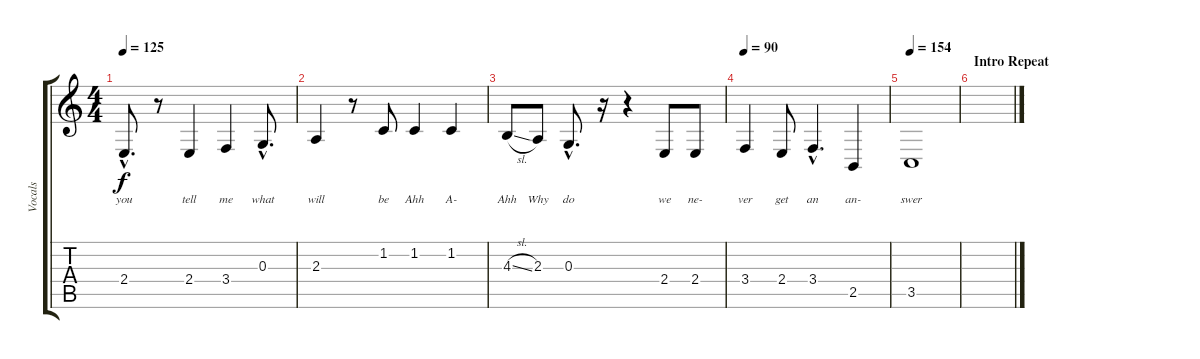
\track ("Vocals" "Vocals") {instrument tenorsax}
\staff {score tabs}
\tuning (E4 B3 G3 D3 A2 E2) {hide}
\ts (4 4)
\tempo 125
\clef g2
\ks c
2.4{hac}.8{d lyrics (0 "you") lyrics (1 "") lyrics (2 "") lyrics (3 "") lyrics (4 "") dy f} r.8 2.4.4{lyrics (0 "tell") lyrics (1 "") lyrics (2 "") lyrics (3 "") lyrics (4 "")} 3.4.4{lyrics (0 "me") lyrics (1 "") lyrics (2 "") lyrics (3 "") lyrics (4 "")} 0.3{hac}.8{d lyrics (0 "what") lyrics (1 "") lyrics (2 "") lyrics (3 "") lyrics (4 "")} |
2.3.4{lyrics (0 "will") lyrics (1 "") lyrics (2 "") lyrics (3 "") lyrics (4 "")} r.8 1.2.8{lyrics (0 "be") lyrics (1 "") lyrics (2 "") lyrics (3 "") lyrics (4 "")} 1.2.4{lyrics (0 "Ahh") lyrics (1 "") lyrics (2 "") lyrics (3 "") lyrics (4 "")} 1.2.4{lyrics (0 "A-") lyrics (1 "") lyrics (2 "") lyrics (3 "") lyrics (4 "")} |
4.3{sl}.8{lyrics (0 "Ahh") lyrics (1 "") lyrics (2 "") lyrics (3 "") lyrics (4 "")} 2.3.8{lyrics (0 "Why") lyrics (1 "") lyrics (2 "") lyrics (3 "") lyrics (4 "")} 0.3{hac}.8{d lyrics (0 "do") lyrics (1 "") lyrics (2 "") lyrics (3 "") lyrics (4 "")} r.16 r.4 2.4.8{lyrics (0 "we") lyrics (1 "") lyrics (2 "") lyrics (3 "") lyrics (4 "")} 2.4.8{lyrics (0 "ne-") lyrics (1 "") lyrics (2 "") lyrics (3 "") lyrics (4 "")} |
\tempo 90
3.4.4{lyrics (0 "ver") lyrics (1 "") lyrics (2 "") lyrics (3 "") lyrics (4 "")} 2.4.8{lyrics (0 "get") lyrics (1 "") lyrics (2 "") lyrics (3 "") lyrics (4 "")} 3.4{hac}.4{d lyrics (0 "an") lyrics (1 "") lyrics (2 "") lyrics (3 "") lyrics (4 "")} 2.5.4{lyrics (0 "an-") lyrics (1 "") lyrics (2 "") lyrics (3 "") lyrics (4 "")} |
\tempo 154
3.5.1{lyrics (0 "swer") lyrics (1 "") lyrics (2 "") lyrics (3 "") lyrics (4 "")} |
\section ("" "Intro Repeat")
